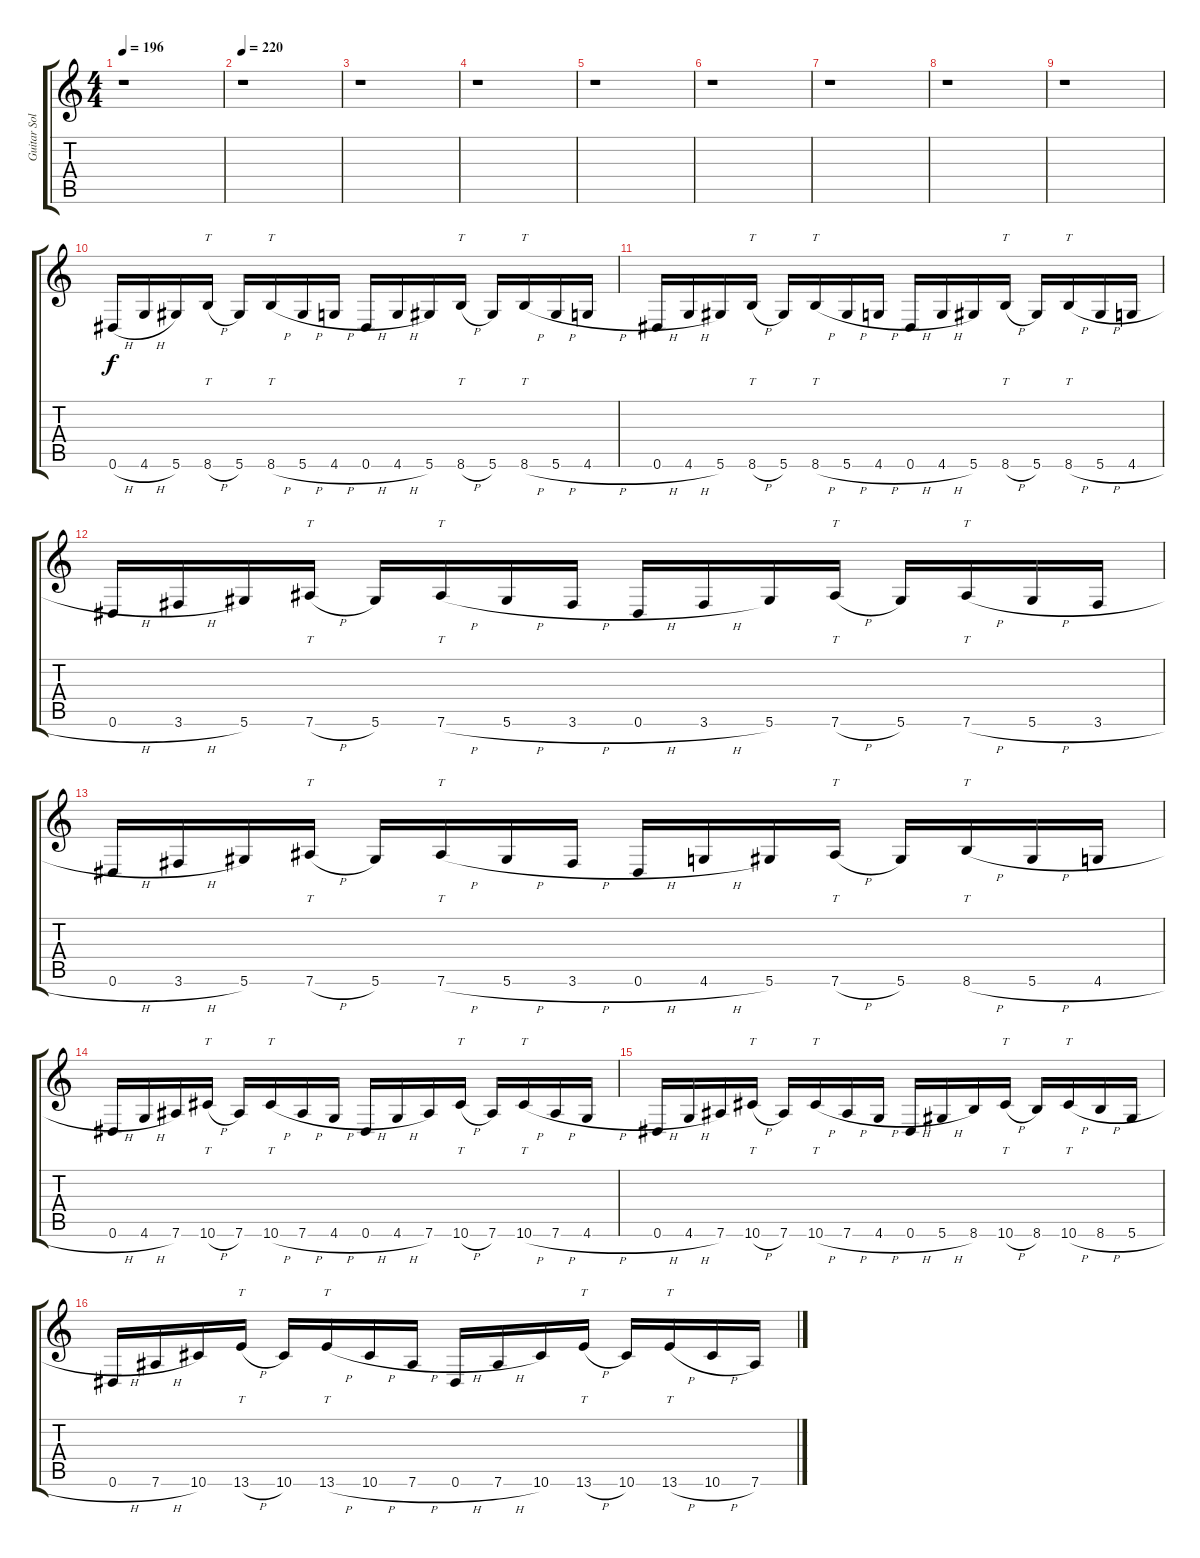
\track ("Guitar Solo" "Guitar Sol") {instrument distortionguitar}
\staff {score tabs}
\tuning (Eb4 Bb3 Gb3 Db3 Ab2 Eb2) {hide}
\ts (4 4)
\tempo 196
\clef g2
\ks c
r.1{dy f} |
\tempo 220
r.1 |
r.1 |
r.1 |
r.1 |
r.1 |
r.1 |
r.1 |
r.1 |
0.6{h}.16 4.6{h}.16 5.6.16 8.6{h}.16{tt} 5.6.16 8.6{h}.16{tt} 5.6{h}.16 4.6{h}.16 0.6{h}.16 4.6{h}.16 5.6.16 8.6{h}.16{tt} 5.6.16 8.6{h}.16{tt} 5.6{h}.16 4.6{h}.16 |
0.6{h}.16 4.6{h}.16 5.6.16 8.6{h}.16{tt} 5.6.16 8.6{h}.16{tt} 5.6{h}.16 4.6{h}.16 0.6{h}.16 4.6{h}.16 5.6.16 8.6{h}.16{tt} 5.6.16 8.6{h}.16{tt} 5.6{h}.16 4.6{h}.16 |
0.6{h}.16 3.6{h}.16 5.6.16 7.6{h}.16{tt} 5.6.16 7.6{h}.16{tt} 5.6{h}.16 3.6{h}.16 0.6{h}.16 3.6{h}.16 5.6.16 7.6{h}.16{tt} 5.6.16 7.6{h}.16{tt} 5.6{h}.16 3.6{h}.16 |
0.6{h}.16 3.6{h}.16 5.6.16 7.6{h}.16{tt} 5.6.16 7.6{h}.16{tt} 5.6{h}.16 3.6{h}.16 0.6{h}.16 4.6{h}.16 5.6.16 7.6{h}.16{tt} 5.6.16 8.6{h}.16{tt} 5.6{h}.16 4.6{h}.16 |
0.6{h}.16 4.6{h}.16 7.6.16 10.6{h}.16{tt} 7.6.16 10.6{h}.16{tt} 7.6{h}.16 4.6{h}.16 0.6{h}.16 4.6{h}.16 7.6.16 10.6{h}.16{tt} 7.6.16 10.6{h}.16{tt} 7.6{h}.16 4.6{h}.16 |
0.6{h}.16 4.6{h}.16 7.6.16 10.6{h}.16{tt} 7.6.16 10.6{h}.16{tt} 7.6{h}.16 4.6{h}.16 0.6{h}.16 5.6{h}.16 8.6.16 10.6{h}.16{tt} 8.6.16 10.6{h}.16{tt} 8.6{h}.16 5.6{h}.16 |
0.6{h}.16 7.6{h}.16 10.6.16 13.6{h}.16{tt} 10.6.16 13.6{h}.16{tt} 10.6{h}.16 7.6{h}.16 0.6{h}.16 7.6{h}.16 10.6.16 13.6{h}.16{tt} 10.6.16 13.6{h}.16{tt} 10.6{h}.16 7.6{h}.16
